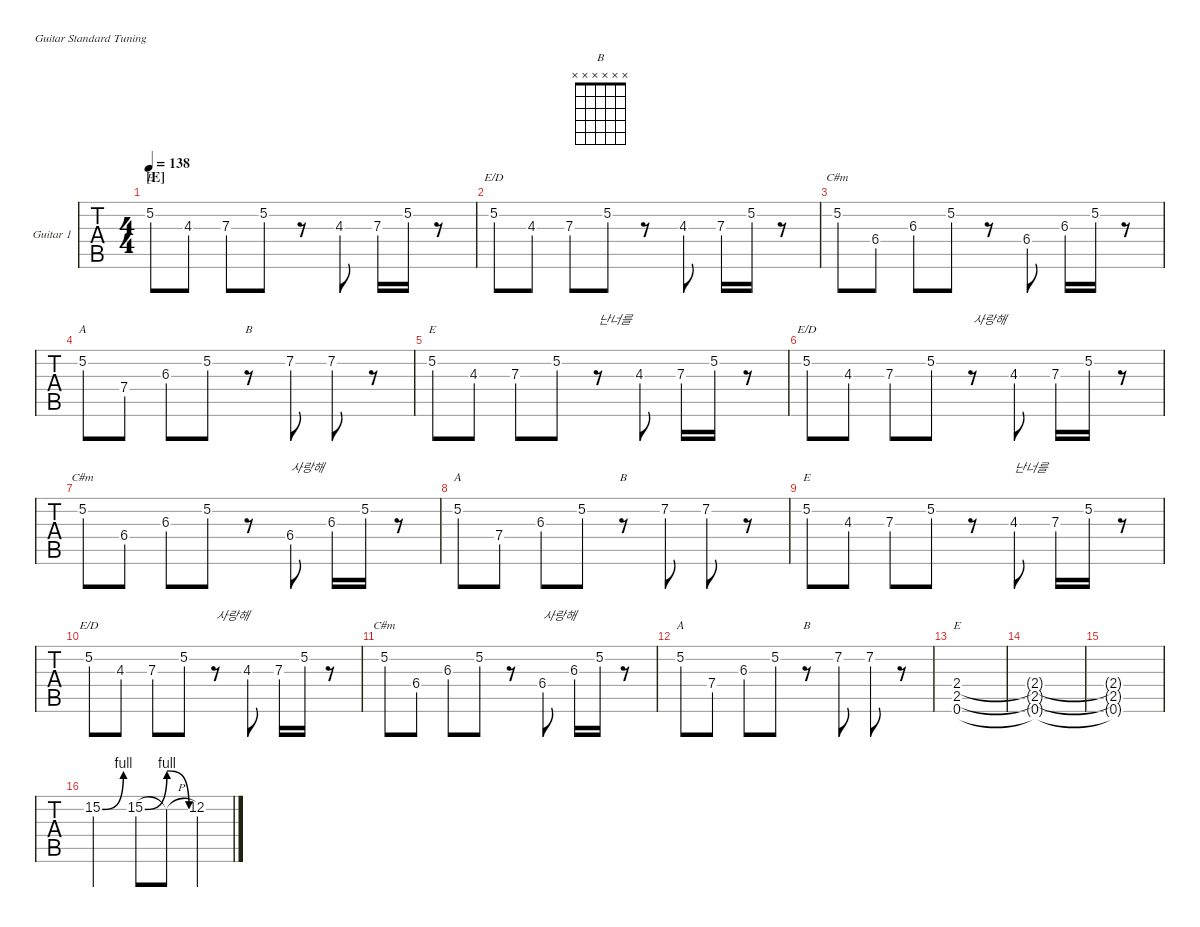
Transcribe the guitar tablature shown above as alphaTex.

\defaultSystemsLayout 4
\hideDynamics
\bracketExtendMode nobrackets
\firstSystemTrackNameOrientation horizontal
\track ("Guitar 1" "Guitar 1") {defaultSystemsLayout 4 instrument distortionguitar}
\staff {tabs}
\tuning (E4 B3 G3 D3 A2 E2)
\chord ("E" x 5 x x x x) {showdiagram false showfingering false}
\chord ("E/D" x 5 x x x x) {showdiagram false showfingering false}
\chord ("C#m" x 5 x x x x) {showdiagram false showfingering false}
\chord ("A" x 5 x x x x) {showdiagram false showfingering false}
\chord ("B" x x x x x x)
\chord ("E" x x x 2 2 0) {showdiagram false showfingering false barre 2}
\ts (4 4)
\section ("E" "")
\tempo 138
\clef g2
\ks c
5.2.8{ch "E" dy mf} 4.3.8 7.3.8 5.2.8 r.8 4.3.8 7.3.16 5.2.16 r.8 |
5.2.8{ch "E/D"} 4.3.8 7.3.8 5.2.8 r.8 4.3.8 7.3.16 5.2.16 r.8 |
5.2.8{ch "C#m"} 6.4{acc #}.8 6.3{acc #}.8 5.2.8 r.8 6.4{acc #}.8 6.3{acc #}.16 5.2.16 r.8 |
5.2.8{ch "A"} 7.4.8 6.3{acc #}.8 5.2.8 r.8{ch "B"} 7.2{st acc #}.8 7.2{st acc #}.8 r.8 |
5.2.8{ch "E"} 4.3.8 7.3.8 5.2.8 r.8{txt "난너를"} 4.3.8 7.3.16 5.2.16 r.8 |
5.2.8{ch "E/D"} 4.3.8 7.3.8 5.2.8 r.8{txt "사랑해"} 4.3.8 7.3.16 5.2.16 r.8 |
5.2.8{ch "C#m"} 6.4{acc #}.8 6.3{acc #}.8 5.2.8 r.8 6.4{acc #}.8{txt "사랑해"} 6.3{acc #}.16 5.2.16 r.8 |
5.2.8{ch "A"} 7.4.8 6.3{acc #}.8 5.2.8 r.8{ch "B"} 7.2{st acc #}.8 7.2{st acc #}.8 r.8 |
5.2.8{ch "E"} 4.3.8 7.3.8 5.2.8 r.8 4.3.8{txt "난너를"} 7.3.16 5.2.16 r.8 |
5.2.8{ch "E/D"} 4.3.8 7.3.8 5.2.8 r.8{txt "사랑해"} 4.3.8 7.3.16 5.2.16 r.8 |
5.2.8{ch "C#m"} 6.4{acc #}.8 6.3{acc #}.8 5.2.8 r.8 6.4{acc #}.8{txt "사랑해"} 6.3{acc #}.16 5.2.16 r.8 |
5.2.8{ch "A"} 7.4.8 6.3{acc #}.8 5.2.8 r.8{ch "B"} 7.2{st acc #}.8 7.2{st acc #}.8 r.8 |
(0.6 2.5 2.4).1{ch "E"} |
(2.4{t} 2.5{t} 0.6{t}).1 |
(0.6{t} 2.5{t} 2.4{t}).1 |
15.2{be (bend 0 0 15 4)}.2 15.2{be (bendrelease 0 0 10.2 4 20.4 4 30 0)}.8 15.2{h t}.8 12.2.4
